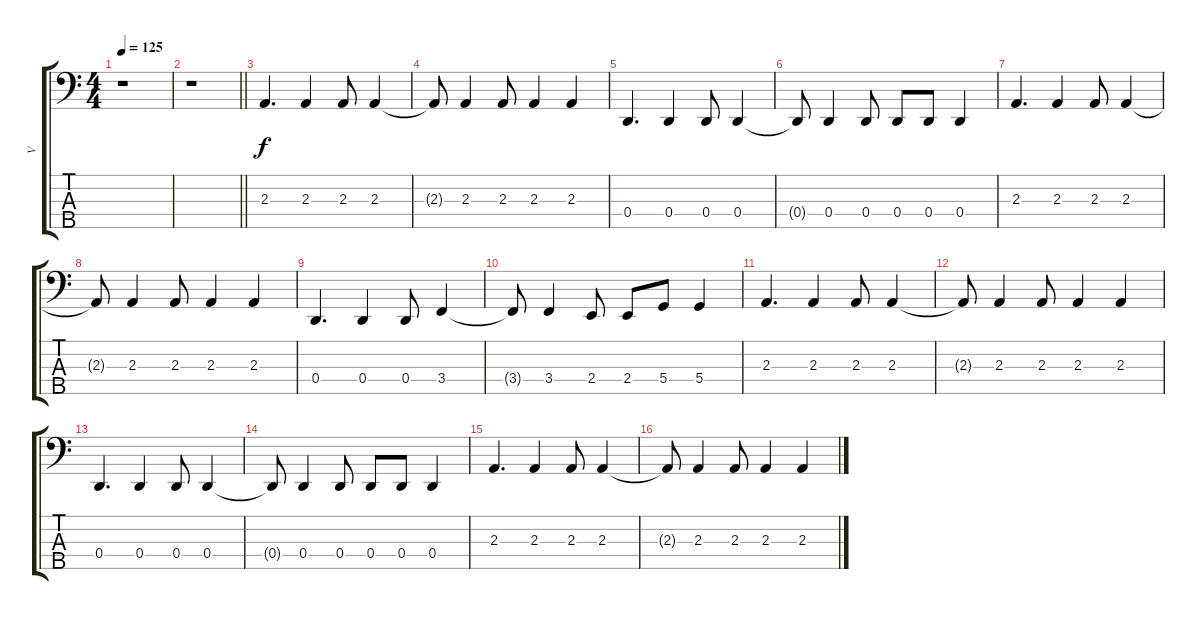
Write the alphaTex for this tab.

\track ("V" "V") {instrument electricbassfinger}
\staff {score tabs}
\tuning (F2 C2 G1 D1 A0) {hide}
\ts (4 4)
\tempo 125
\clef f4
\ks c
r.1{dy f} |
\barLineRight lightlight
r.1 |
\section ("" "")
2.3.4{d} 2.3.4 2.3.8 2.3.4 |
2.3{t}.8 2.3.4 2.3.8 2.3.4 2.3.4 |
0.4.4{d} 0.4.4 0.4.8 0.4.4 |
0.4{t}.8 0.4.4 0.4.8 0.4.8 0.4.8 0.4.4 |
2.3.4{d} 2.3.4 2.3.8 2.3.4 |
2.3{t}.8 2.3.4 2.3.8 2.3.4 2.3.4 |
0.4.4{d} 0.4.4 0.4.8 3.4.4 |
3.4{t}.8 3.4.4 2.4.8 2.4.8 5.4.8 5.4.4 |
2.3.4{d} 2.3.4 2.3.8 2.3.4 |
2.3{t}.8 2.3.4 2.3.8 2.3.4 2.3.4 |
0.4.4{d} 0.4.4 0.4.8 0.4.4 |
0.4{t}.8 0.4.4 0.4.8 0.4.8 0.4.8 0.4.4 |
2.3.4{d} 2.3.4 2.3.8 2.3.4 |
2.3{t}.8 2.3.4 2.3.8 2.3.4 2.3.4
